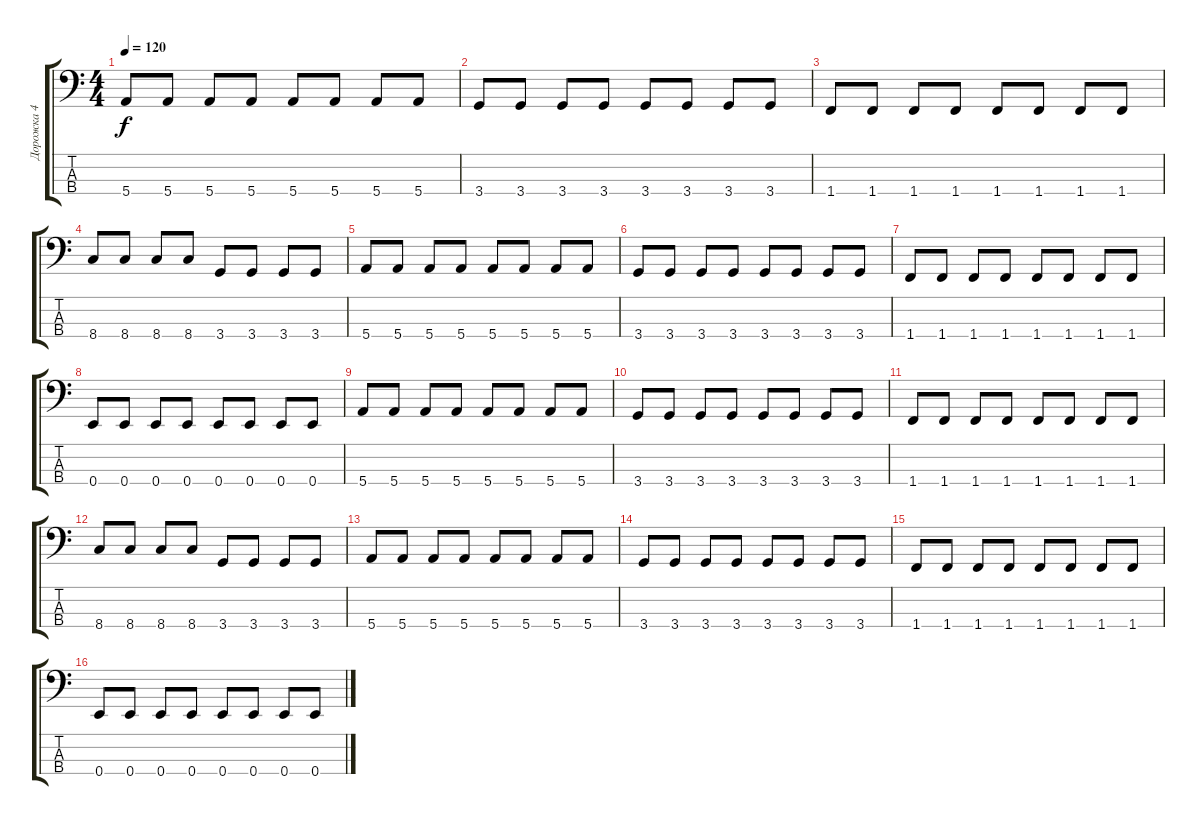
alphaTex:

\track ("Дорожка 4" "Дорожка 4") {instrument electricbassfinger}
\staff {score tabs}
\tuning (G2 D2 A1 E1) {hide}
\ts (4 4)
\tempo 120
\clef f4
\ks c
5.4.8{dy f} 5.4.8 5.4.8 5.4.8 5.4.8 5.4.8 5.4.8 5.4.8 |
3.4.8 3.4.8 3.4.8 3.4.8 3.4.8 3.4.8 3.4.8 3.4.8 |
1.4.8 1.4.8 1.4.8 1.4.8 1.4.8 1.4.8 1.4.8 1.4.8 |
8.4.8 8.4.8 8.4.8 8.4.8 3.4.8 3.4.8 3.4.8 3.4.8 |
5.4.8 5.4.8 5.4.8 5.4.8 5.4.8 5.4.8 5.4.8 5.4.8 |
3.4.8 3.4.8 3.4.8 3.4.8 3.4.8 3.4.8 3.4.8 3.4.8 |
1.4.8 1.4.8 1.4.8 1.4.8 1.4.8 1.4.8 1.4.8 1.4.8 |
0.4.8 0.4.8 0.4.8 0.4.8 0.4.8 0.4.8 0.4.8 0.4.8 |
5.4.8 5.4.8 5.4.8 5.4.8 5.4.8 5.4.8 5.4.8 5.4.8 |
3.4.8 3.4.8 3.4.8 3.4.8 3.4.8 3.4.8 3.4.8 3.4.8 |
1.4.8 1.4.8 1.4.8 1.4.8 1.4.8 1.4.8 1.4.8 1.4.8 |
8.4.8 8.4.8 8.4.8 8.4.8 3.4.8 3.4.8 3.4.8 3.4.8 |
5.4.8 5.4.8 5.4.8 5.4.8 5.4.8 5.4.8 5.4.8 5.4.8 |
3.4.8 3.4.8 3.4.8 3.4.8 3.4.8 3.4.8 3.4.8 3.4.8 |
1.4.8 1.4.8 1.4.8 1.4.8 1.4.8 1.4.8 1.4.8 1.4.8 |
0.4.8 0.4.8 0.4.8 0.4.8 0.4.8 0.4.8 0.4.8 0.4.8
